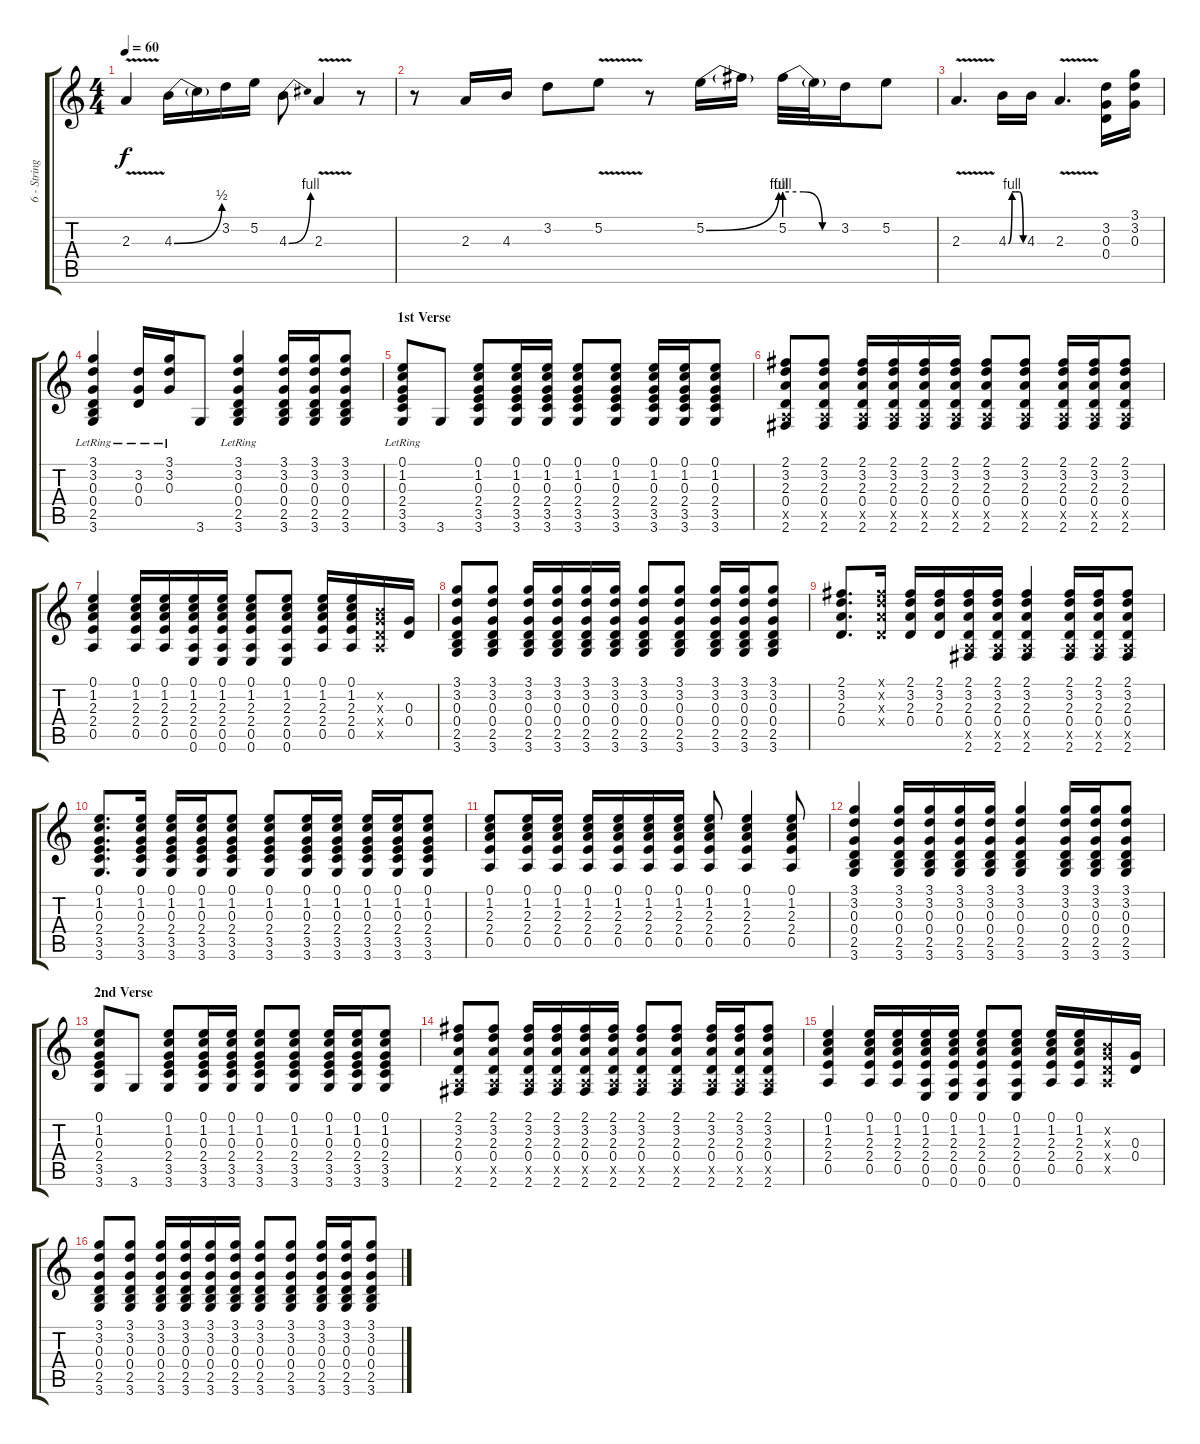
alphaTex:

\track ("6 - String Acoustic" "6 - String") {instrument acousticguitarsteel}
\staff {score tabs}
\tuning (E4 B3 G3 D3 A2 E2) {hide}
\ts (4 4)
\tempo 60
\clef g2
\ks c
2.3{v}.4{dy f} 4.3{be (bend 0 0 60 2)}.16 4.3{t}.16 3.2.16 5.2.16 4.3{be (bend 0 0 60 4)}.8 2.3{v}.4 r.8 |
r.8 2.3.16 4.3.16 3.2.8 5.2{v}.8 r.8 5.2{be (bend 0 0 60 4)}.16 5.2{t}.16 5.2{be (custom 0 4 20 4 40 0 60 0)}.32 5.2{t}.32 3.2.16 5.2.8 |
2.3{v}.4{d} 4.3{be (custom 0 0 15 4 30 4 45 4 60 0)}.16 4.3.16 2.3{v}.4{d} (3.2 0.3 0.4).16{volume 10} (3.1 3.2 0.3).16 |
(3.1{lr} 3.2{lr} 0.3{lr} 0.4{lr} 2.5{lr} 3.6{lr}).4 (3.2{lr} 0.3{lr} 0.4{lr}).16 (3.1{lr} 3.2{lr} 0.3{lr}).16 3.6.8 (3.1{lr} 3.2{lr} 0.3{lr} 0.4{lr} 2.5{lr} 3.6{lr}).4 (3.1 3.2 0.3 0.4 2.5 3.6).16 (3.1 3.2 0.3 0.4 2.5 3.6).16 (3.1 3.2 0.3 0.4 2.5 3.6).8 |
\section ("" "1st Verse")
(0.1{lr} 1.2{lr} 0.3{lr} 2.4{lr} 3.5{lr} 3.6).8 3.6.8 (0.1 1.2 0.3 2.4 3.5 3.6).8 (0.1 1.2 0.3 2.4 3.5 3.6).16 (0.1 1.2 0.3 2.4 3.5 3.6).16 (0.1 1.2 0.3 2.4 3.5 3.6).8 (0.1 1.2 0.3 2.4 3.5 3.6).8 (0.1 1.2 0.3 2.4 3.5 3.6).16 (0.1 1.2 0.3 2.4 3.5 3.6).16 (0.1 1.2 0.3 2.4 3.5 3.6).8 |
(2.1 3.2 2.3 0.4 0.5{x} 2.6).8 (2.1 3.2 2.3 0.4 0.5{x} 2.6).8 (2.1 3.2 2.3 0.4 0.5{x} 2.6).16 (2.1 3.2 2.3 0.4 0.5{x} 2.6).16 (2.1 3.2 2.3 0.4 0.5{x} 2.6).16 (2.1 3.2 2.3 0.4 0.5{x} 2.6).16 (2.1 3.2 2.3 0.4 0.5{x} 2.6).8 (2.1 3.2 2.3 0.4 0.5{x} 2.6).8 (2.1 3.2 2.3 0.4 0.5{x} 2.6).16 (2.1 3.2 2.3 0.4 0.5{x} 2.6).16 (2.1 3.2 2.3 0.4 0.5{x} 2.6).8 |
(0.1 1.2 2.3 2.4 0.5).4 (0.1 1.2 2.3 2.4 0.5).16 (0.1 1.2 2.3 2.4 0.5).16 (0.1 1.2 2.3 2.4 0.5 0.6).16 (0.1 1.2 2.3 2.4 0.5 0.6).16 (0.1 1.2 2.3 2.4 0.5 0.6).8 (0.1 1.2 2.3 2.4 0.5 0.6).8 (0.1 1.2 2.3 2.4 0.5).16 (0.1 1.2 2.3 2.4 0.5).16 (0.2{x} 0.3{x} 0.4{x} 0.5{x}).16 (0.3 0.4).16 |
(3.1 3.2 0.3 0.4 2.5 3.6).8 (3.1 3.2 0.3 0.4 2.5 3.6).8 (3.1 3.2 0.3 0.4 2.5 3.6).16 (3.1 3.2 0.3 0.4 2.5 3.6).16 (3.1 3.2 0.3 0.4 2.5 3.6).16 (3.1 3.2 0.3 0.4 2.5 3.6).16 (3.1 3.2 0.3 0.4 2.5 3.6).8 (3.1 3.2 0.3 0.4 2.5 3.6).8 (3.1 3.2 0.3 0.4 2.5 3.6).16 (3.1 3.2 0.3 0.4 2.5 3.6).16 (3.1 3.2 0.3 0.4 2.5 3.6).8 |
(2.1 3.2 2.3 0.4).8{d} (2.1{x} 3.2{x} 2.3{x} 0.4{x}).16 (2.1 3.2 2.3 0.4).16 (2.1 3.2 2.3 0.4).16 (2.1 3.2 2.3 0.4 0.5{x} 2.6).16 (2.1 3.2 2.3 0.4 0.5{x} 2.6).16 (2.1 3.2 2.3 0.4 0.5{x} 2.6).4 (2.1 3.2 2.3 0.4 0.5{x} 2.6).16 (2.1 3.2 2.3 0.4 0.5{x} 2.6).16 (2.1 3.2 2.3 0.4 0.5{x} 2.6).8 |
(0.1 1.2 0.3 2.4 3.5 3.6).8{d} (0.1 1.2 0.3 2.4 3.5 3.6).16 (0.1 1.2 0.3 2.4 3.5 3.6).16 (0.1 1.2 0.3 2.4 3.5 3.6).16 (0.1 1.2 0.3 2.4 3.5 3.6).8 (0.1 1.2 0.3 2.4 3.5 3.6).8 (0.1 1.2 0.3 2.4 3.5 3.6).16 (0.1 1.2 0.3 2.4 3.5 3.6).16 (0.1 1.2 0.3 2.4 3.5 3.6).16 (0.1 1.2 0.3 2.4 3.5 3.6).16 (0.1 1.2 0.3 2.4 3.5 3.6).8 |
(0.1 1.2 2.3 2.4 0.5).8 (0.1 1.2 2.3 2.4 0.5).16 (0.1 1.2 2.3 2.4 0.5).16 (0.1 1.2 2.3 2.4 0.5).16 (0.1 1.2 2.3 2.4 0.5).16 (0.1 1.2 2.3 2.4 0.5).16 (0.1 1.2 2.3 2.4 0.5).16 (0.1 1.2 2.3 2.4 0.5).8 (0.1 1.2 2.3 2.4 0.5).4 (0.1 1.2 2.3 2.4 0.5).8 |
(3.1 3.2 0.3 0.4 2.5 3.6).4 (3.1 3.2 0.3 0.4 2.5 3.6).16 (3.1 3.2 0.3 0.4 2.5 3.6).16 (3.1 3.2 0.3 0.4 2.5 3.6).16 (3.1 3.2 0.3 0.4 2.5 3.6).16 (3.1 3.2 0.3 0.4 2.5 3.6).4 (3.1 3.2 0.3 0.4 2.5 3.6).16 (3.1 3.2 0.3 0.4 2.5 3.6).16 (3.1 3.2 0.3 0.4 2.5 3.6).8 |
\section ("" "2nd Verse")
(0.1 1.2 0.3 2.4 3.5 3.6).8 3.6.8 (0.1 1.2 0.3 2.4 3.5 3.6).8 (0.1 1.2 0.3 2.4 3.5 3.6).16 (0.1 1.2 0.3 2.4 3.5 3.6).16 (0.1 1.2 0.3 2.4 3.5 3.6).8 (0.1 1.2 0.3 2.4 3.5 3.6).8 (0.1 1.2 0.3 2.4 3.5 3.6).16 (0.1 1.2 0.3 2.4 3.5 3.6).16 (0.1 1.2 0.3 2.4 3.5 3.6).8 |
(2.1 3.2 2.3 0.4 0.5{x} 2.6).8 (2.1 3.2 2.3 0.4 0.5{x} 2.6).8 (2.1 3.2 2.3 0.4 0.5{x} 2.6).16 (2.1 3.2 2.3 0.4 0.5{x} 2.6).16 (2.1 3.2 2.3 0.4 0.5{x} 2.6).16 (2.1 3.2 2.3 0.4 0.5{x} 2.6).16 (2.1 3.2 2.3 0.4 0.5{x} 2.6).8 (2.1 3.2 2.3 0.4 0.5{x} 2.6).8 (2.1 3.2 2.3 0.4 0.5{x} 2.6).16 (2.1 3.2 2.3 0.4 0.5{x} 2.6).16 (2.1 3.2 2.3 0.4 0.5{x} 2.6).8 |
(0.1 1.2 2.3 2.4 0.5).4 (0.1 1.2 2.3 2.4 0.5).16 (0.1 1.2 2.3 2.4 0.5).16 (0.1 1.2 2.3 2.4 0.5 0.6).16 (0.1 1.2 2.3 2.4 0.5 0.6).16 (0.1 1.2 2.3 2.4 0.5 0.6).8 (0.1 1.2 2.3 2.4 0.5 0.6).8 (0.1 1.2 2.3 2.4 0.5).16 (0.1 1.2 2.3 2.4 0.5).16 (0.2{x} 0.3{x} 0.4{x} 0.5{x}).16 (0.3 0.4).16 |
(3.1 3.2 0.3 0.4 2.5 3.6).8 (3.1 3.2 0.3 0.4 2.5 3.6).8 (3.1 3.2 0.3 0.4 2.5 3.6).16 (3.1 3.2 0.3 0.4 2.5 3.6).16 (3.1 3.2 0.3 0.4 2.5 3.6).16 (3.1 3.2 0.3 0.4 2.5 3.6).16 (3.1 3.2 0.3 0.4 2.5 3.6).8 (3.1 3.2 0.3 0.4 2.5 3.6).8 (3.1 3.2 0.3 0.4 2.5 3.6).16 (3.1 3.2 0.3 0.4 2.5 3.6).16 (3.1 3.2 0.3 0.4 2.5 3.6).8
